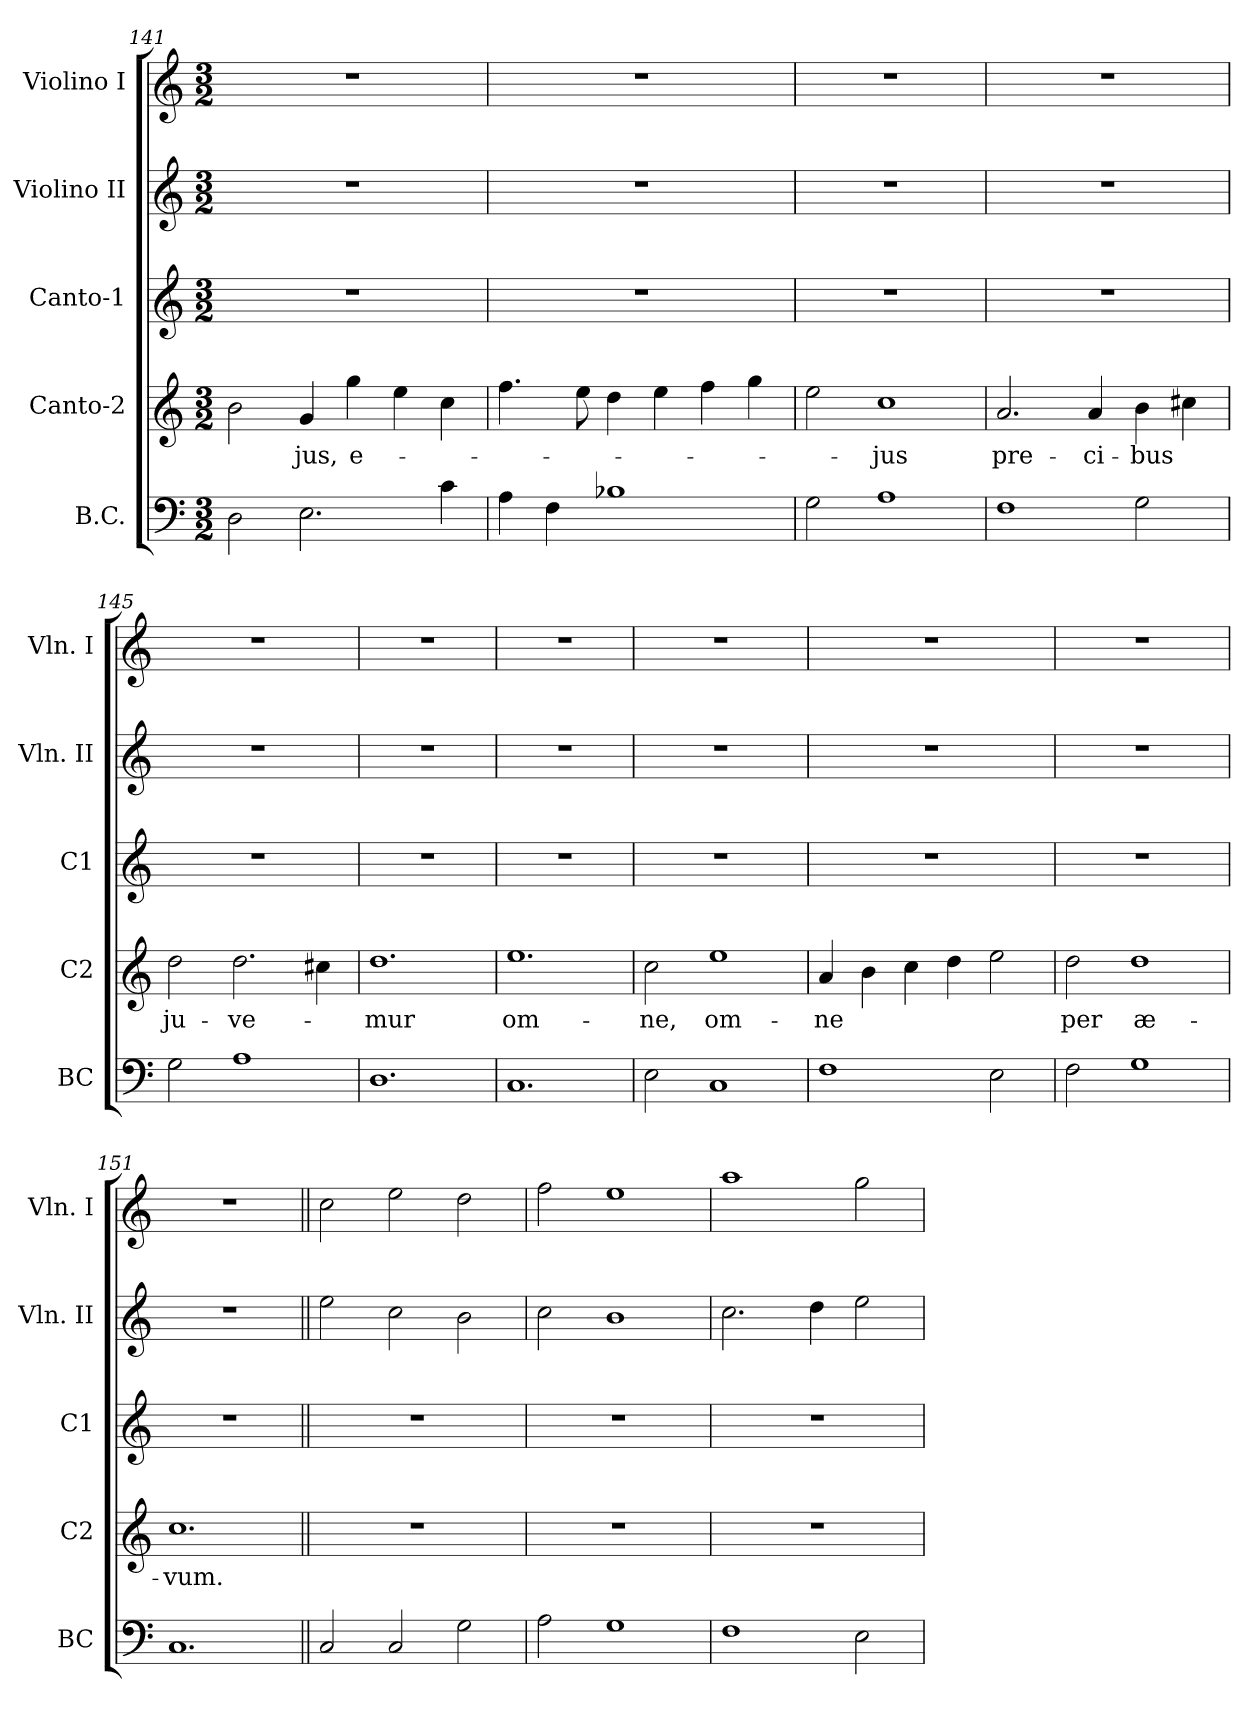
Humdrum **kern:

**kern	**kern	**text	**kern	**kern	**kern
*part5	*part4	*part4	*part3	*part2	*part1
*staff5	*staff4	*staff4	*staff3	*staff2	*staff1
*I"B.C.	*I"Canto-2	*	*I"Canto-1	*I"Violino II	*I"Violino I
*I'BC	*I'C2	*	*I'C1	*I'Vln. II	*I'Vln. I
!!LO:LB:g=z
*clefF4	*clefG2	*	*clefG2	*clefG2	*clefG2
*k[]	*k[]	*	*k[]	*k[]	*k[]
*C:	*C:	*	*C:	*C:	*C:
*M3/2	*M3/2	*	*M3/2	*M3/2	*M3/2
=141	=141	=141	=141	=141	=141
2D\	2b\	.	1.r	1.r	1.r
!	!	!LO:LY:b	!	!	!
2.E\	4g/	-jus,	.	.	.
!	!	!LO:LY:b	!	!	!
.	4gg\	e-	.	.	.
.	4ee\	.	.	.	.
4c\	4cc\	.	.	.	.
=142	=142	=142	=142	=142	=142
4A\	4.ff\	.	1.r	1.r	1.r
4F\	.	.	.	.	.
.	8ee\	.	.	.	.
1B-X	4dd\	.	.	.	.
.	4ee\	.	.	.	.
.	4ff\	.	.	.	.
.	4gg\	.	.	.	.
=143	=143	=143	=143	=143	=143
2G\	2ee\	.	1.r	1.r	1.r
!	!	!LO:LY:b	!	!	!
1A	1cc	-jus	.	.	.
=144	=144	=144	=144	=144	=144
!	!	!LO:LY:b	!	!	!
1F	2.a/	pre-	1.r	1.r	1.r
!	!	!LO:LY:b	!	!	!
.	4a/	-ci-	.	.	.
!	!	!LO:LY:b	!	!	!
2G\	4b\	-bus	.	.	.
.	4cc#X\	.	.	.	.
=145	=145	=145	=145	=145	=145
!	!	!LO:LY:b	!	!	!
2G\	2dd\	ju-	1.r	1.r	1.r
!	!	!LO:LY:b	!	!	!
1A	2.dd\	-ve-	.	.	.
.	4cc#X\	.	.	.	.
!!LO:LB:g=z
=146	=146	=146	=146	=146	=146
!	!	!LO:LY:b	!	!	!
1.D	1.dd	-mur	1.r	1.r	1.r
=147	=147	=147	=147	=147	=147
!	!	!LO:LY:b	!	!	!
1.C	1.ee	om-	1.r	1.r	1.r
=148	=148	=148	=148	=148	=148
!	!	!LO:LY:b	!	!	!
2E\	2cc\	-ne,	1.r	1.r	1.r
!	!	!LO:LY:b	!	!	!
1C	1ee	om-	.	.	.
=149	=149	=149	=149	=149	=149
!	!	!LO:LY:b	!	!	!
1F	4a/	-ne	1.r	1.r	1.r
.	4b\	.	.	.	.
.	4cc\	.	.	.	.
.	4dd\	.	.	.	.
2E\	2ee\	.	.	.	.
=150	=150	=150	=150	=150	=150
!	!	!LO:LY:b	!	!	!
2F\	2dd\	per	1.r	1.r	1.r
!	!	!LO:LY:b	!	!	!
1G	1dd	æ-	.	.	.
=151	=151	=151	=151	=151	=151
!	!	!LO:LY:b	!	!	!
1.C	1.cc	-vum.	1.r	1.r	1.r
!!LO:PB:g=z
=152||	=152||	=152||	=152||	=152||	=152||
2C/	1.r	.	1.r	2ee\	2cc\
2C/	.	.	.	2cc\	2ee\
2G\	.	.	.	2b\	2dd\
=153	=153	=153	=153	=153	=153
2A\	1.r	.	1.r	2cc\	2ff\
1G	.	.	.	1b	1ee
=154	=154	=154	=154	=154	=154
1F	1.r	.	1.r	2.cc\	1aa
.	.	.	.	4dd\	.
2E\	.	.	.	2ee\	2gg\
=	=	=	=	=	=
*-	*-	*-	*-	*-	*-
